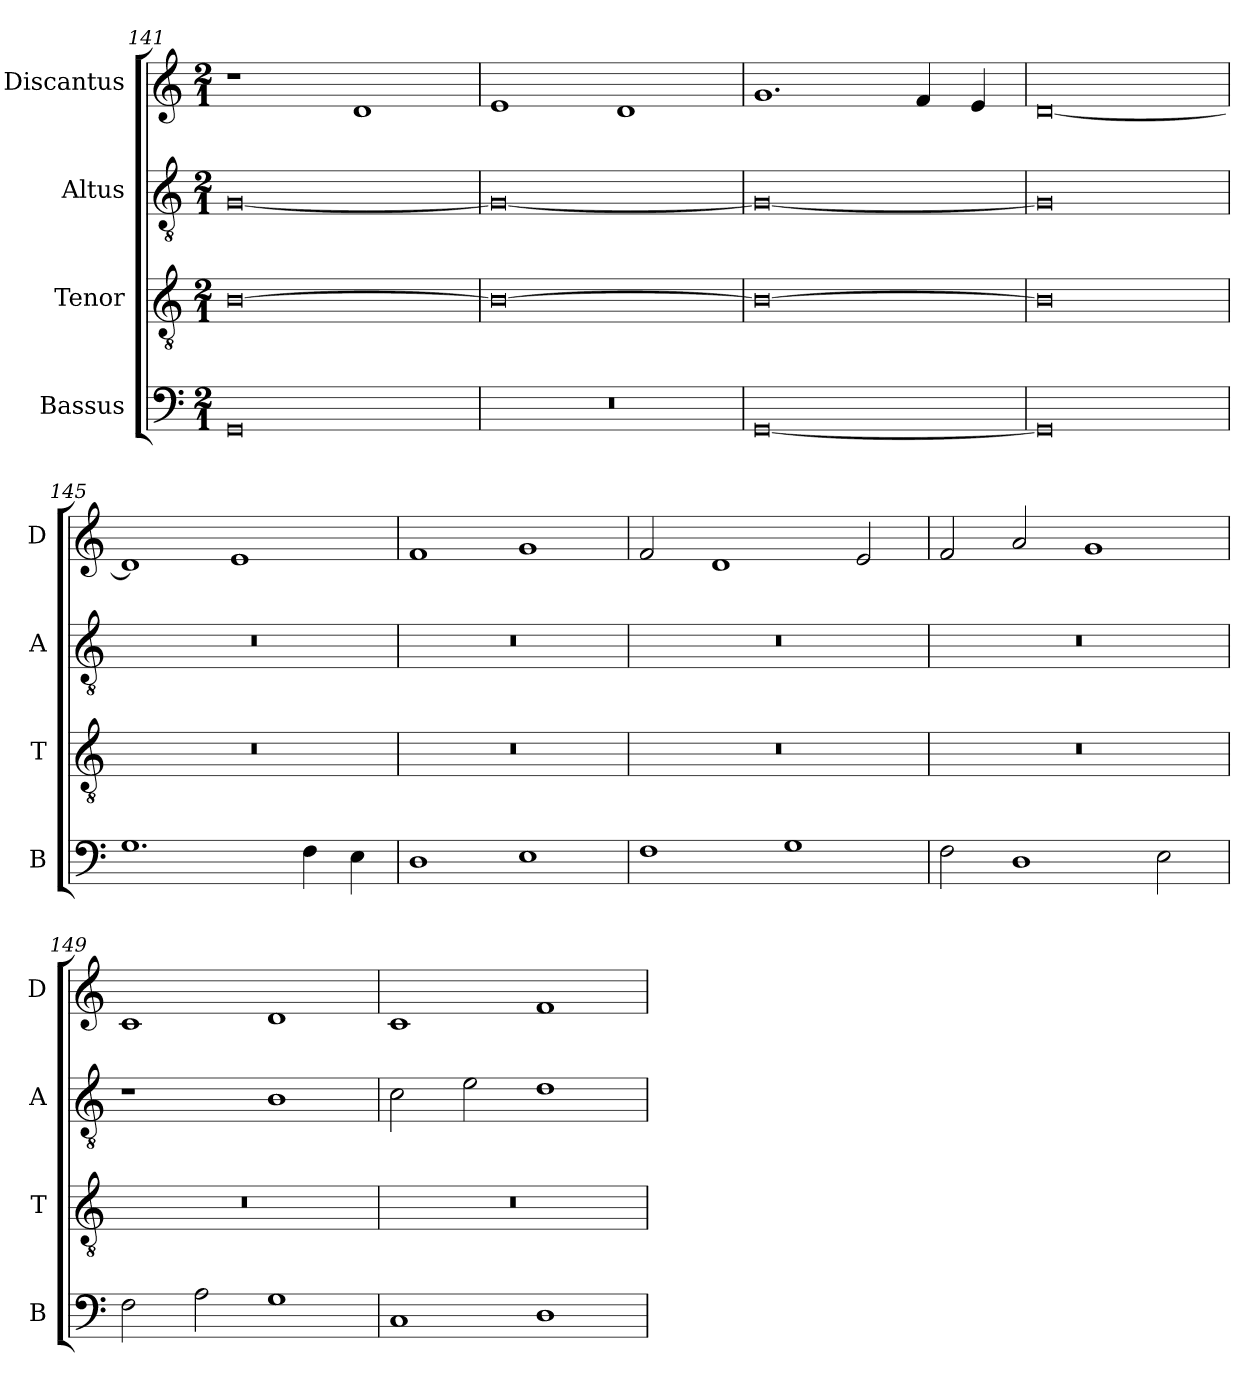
**kern	**kern	**kern	**kern
*part4	*part3	*part2	*part1
*staff4	*staff3	*staff2	*staff1
*I"Bassus	*I"Tenor	*I"Altus	*I"Discantus
*I'B	*I'T	*I'A	*I'D
*clefF4	*clefGv2	*clefGv2	*clefG2
*k[]	*k[]	*k[]	*k[]
*M2/1	*M2/1	*M2/1	*M2/1
=141	=141	=141	=141
0GG	[0B	[0G	1r
.	.	.	1d
=142	=142	=142	=142
0r	0B_	0G_	1e
.	.	.	1d
=143	=143	=143	=143
[0GG	0B_	0G_	1.g
.	.	.	4f/
.	.	.	4e/
=144	=144	=144	=144
0GG]	0B]	0G]	[0d
=145	=145	=145	=145
1.G	0r	0r	1d]
.	.	.	1e
4F\	.	.	.
4E\	.	.	.
=146	=146	=146	=146
1D	0r	0r	1f
1E	.	.	1g
=147	=147	=147	=147
1F	0r	0r	2f/
.	.	.	1d
1G	.	.	.
.	.	.	2e/
=148	=148	=148	=148
2F\	0r	0r	2f/
1D	.	.	2a/
.	.	.	1g
2E\	.	.	.
=149	=149	=149	=149
2F\	0r	1r	1c
2A\	.	.	.
1G	.	1B	1d
=150	=150	=150	=150
1C	0r	2c\	1c
.	.	2e\	.
1D	.	1d	1f
=	=	=	=
*-	*-	*-	*-
